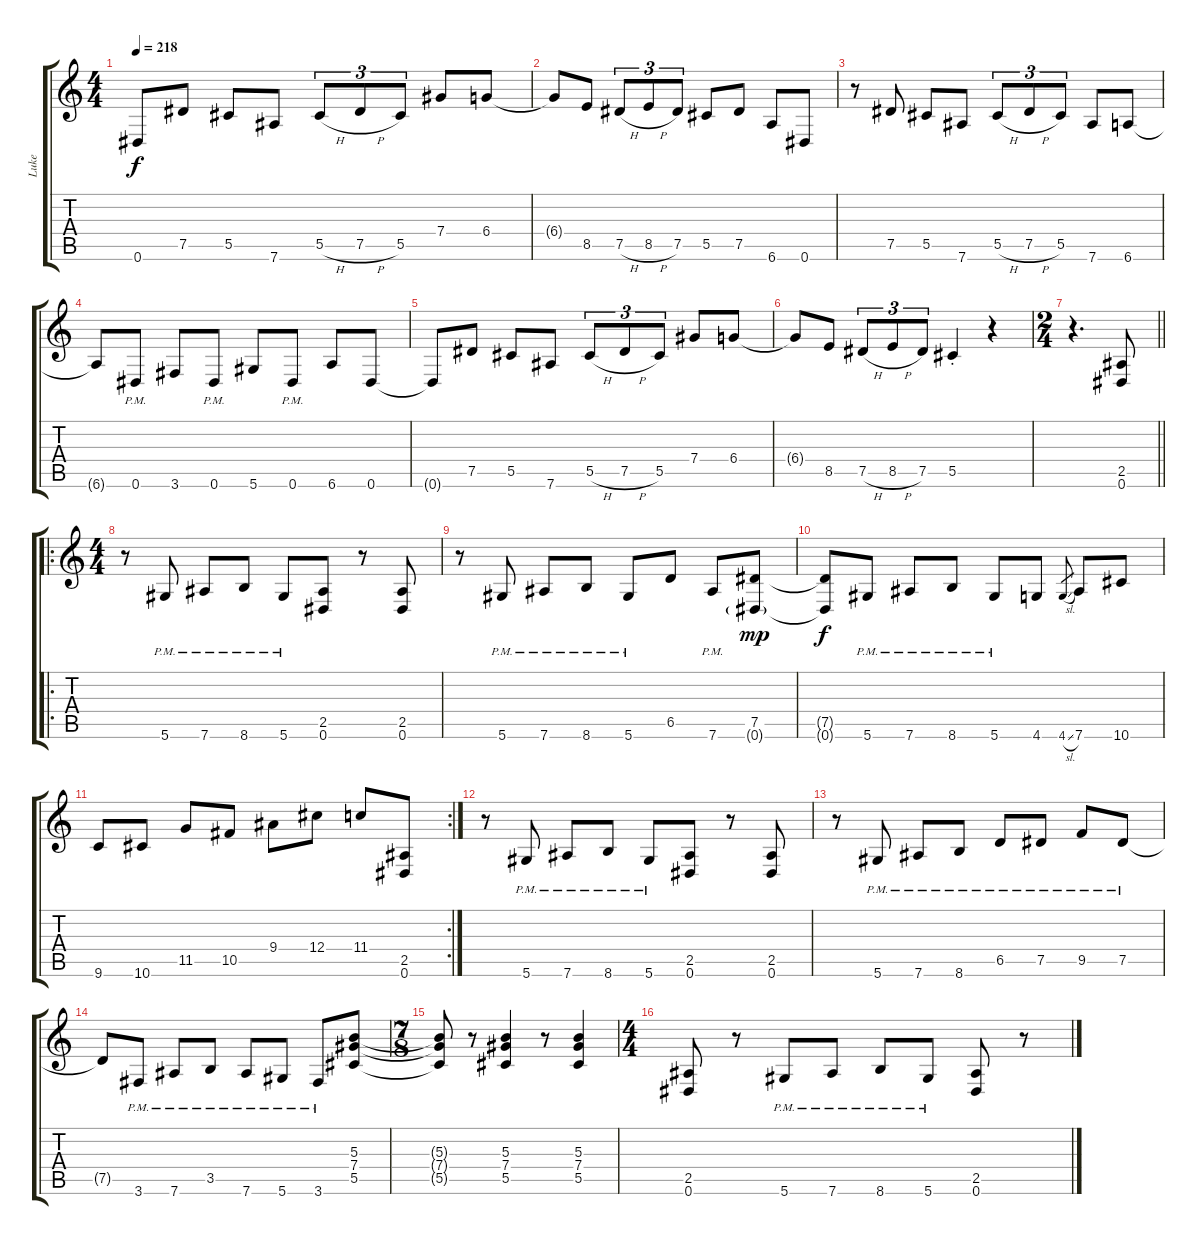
\track ("Luke" "Luke") {instrument distortionguitar}
\staff {score tabs}
\tuning (Eb4 Bb3 Gb3 Db3 Ab2 Eb2) {hide}
\ts (4 4)
\tempo 218
\clef g2
\ks c
0.6{t}.8{dy f} 7.5.8 5.5.8 7.6.8 5.5{h}.8{tu (3 2)} 7.5{h}.8{tu (3 2)} 5.5.8{tu (3 2)} 7.4.8 6.4.8 |
6.4{t}.8 8.5.8 7.5{h}.8{tu (3 2)} 8.5{h}.8{tu (3 2)} 7.5.8{tu (3 2)} 5.5.8 7.5.8 6.6.8 0.6.8 |
r.8 7.5.8 5.5.8 7.6.8 5.5{h}.8{tu (3 2)} 7.5{h}.8{tu (3 2)} 5.5.8{tu (3 2)} 7.6.8 6.6.8 |
6.6{t}.8 0.6{pm}.8 3.6.8 0.6{pm}.8 5.6.8 0.6{pm}.8 6.6.8 0.6.8 |
0.6{t}.8 7.5.8 5.5.8 7.6.8 5.5{h}.8{tu (3 2)} 7.5{h}.8{tu (3 2)} 5.5.8{tu (3 2)} 7.4.8 6.4.8 |
6.4{t}.8 8.5.8 7.5{h}.8{tu (3 2)} 8.5{h}.8{tu (3 2)} 7.5.8{tu (3 2)} 5.5{st}.4 r.4 |
\ts (2 4)
\barLineRight lightlight
r.4{d} (2.5 0.6).8 |
\ro
\ts (4 4)
r.8 5.6{pm}.8 7.6{pm}.8 8.6{pm}.8 5.6{pm}.8 (2.5 0.6).8 r.8 (2.5 0.6).8 |
r.8 5.6{pm}.8 7.6{pm}.8 8.6{pm}.8 5.6{pm}.8 6.5.8 7.6{pm}.8 (7.5 0.6{g}).8{dy mp} |
(7.5{t} 0.6{t}).8{dy f} 5.6{pm}.8 7.6{pm}.8 8.6{pm}.8 5.6{pm}.8 4.6.8 4.6{sl}.8{gr} 7.6.8 10.6.8 |
\rc 2
9.6.8 10.6.8 11.5.8 10.5.8 9.4.8 12.4.8 11.4.8 (2.5 0.6).8 |
r.8 5.6{pm}.8 7.6{pm}.8 8.6{pm}.8 5.6{pm}.8 (2.5 0.6).8 r.8 (2.5 0.6).8 |
r.8 5.6{pm}.8 7.6{pm}.8 8.6{pm}.8 6.5{pm}.8 7.5{pm}.8 9.5{pm}.8 7.5{pm}.8 |
7.5{t}.8 3.6{pm}.8 7.6{pm}.8 3.5{pm}.8 7.6{pm}.8 5.6{pm}.8 3.6{pm}.8 (5.3 7.4 5.5).8 |
\ts (7 8)
(5.3{t} 7.4{t} 5.5{t}).8 r.8 (5.3 7.4 5.5).4 r.8 (5.3 7.4 5.5).4 |
\ts (4 4)
(2.5 0.6).8 r.8 5.6{pm}.8 7.6{pm}.8 8.6{pm}.8 5.6{pm}.8 (2.5 0.6).8 r.8
